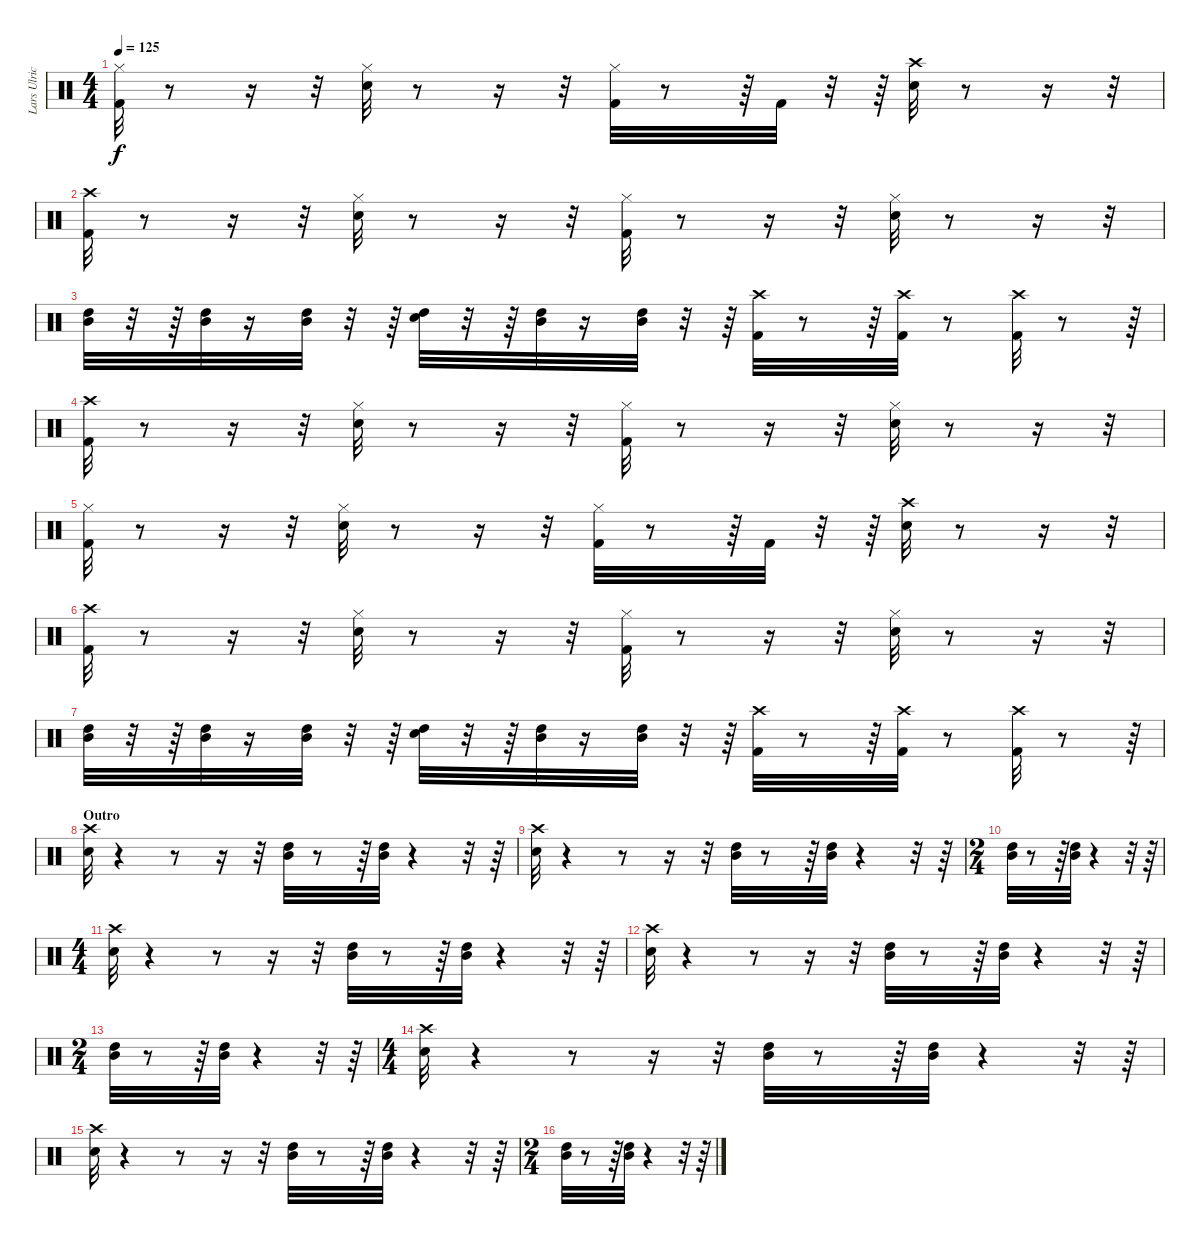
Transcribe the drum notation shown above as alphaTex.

\track ("Lars Ulrich (Drums)" "Lars Ulric") {instrument percussion}
\staff {score}
\articulation defaults
\ts (4 4)
\tempo 125
\clef neutral
\ks c
("Hi-Hat (closed)" "Kick (hit) 2").32{dy f} r.8 r.16 r.32 ("Snare (hit) 2" "Hi-Hat (closed)").32 r.8 r.16 r.32 ("Kick (hit) 2" "Hi-Hat (closed)").32 r.8 r.64 "Kick (hit) 2".32 r.32 r.64 ("Snare (hit) 2" "Crash high (hit)").32 r.8 r.16 r.32 |
("Crash high (hit)" "Kick (hit) 2").32 r.8 r.16 r.32 ("Snare (hit) 2" "Hi-Hat (closed)").32 r.8 r.16 r.32 ("Hi-Hat (closed)" "Kick (hit) 2").32 r.8 r.16 r.32 ("Snare (hit) 2" "Hi-Hat (closed)").32 r.8 r.16 r.32 |
("High Tom (hit)" "Mid Tom (hit)").32 r.32 r.64 ("High Tom (hit)" "Mid Tom (hit)").32 r.16 ("High Tom (hit)" "Mid Tom (hit)").32 r.32 r.64 ("Snare (hit) 2" "High Tom (hit)").32 r.32 r.64 ("High Tom (hit)" "Mid Tom (hit)").32 r.16 ("High Tom (hit)" "Mid Tom (hit)").32 r.32 r.64 ("Kick (hit) 2" "Crash high (hit)").32 r.8 r.64 ("Kick (hit) 2" "Crash high (hit)").32 r.8 ("Kick (hit) 2" "Crash high (hit)").32 r.8 r.64 |
("Kick (hit) 2" "Crash high (hit)").32 r.8 r.16 r.32 ("Snare (hit) 2" "Hi-Hat (closed)").32 r.8 r.16 r.32 ("Kick (hit) 2" "Hi-Hat (closed)").32 r.8 r.16 r.32 ("Snare (hit) 2" "Hi-Hat (closed)").32 r.8 r.16 r.32 |
("Kick (hit) 2" "Hi-Hat (closed)").32 r.8 r.16 r.32 ("Snare (hit) 2" "Hi-Hat (closed)").32 r.8 r.16 r.32 ("Kick (hit) 2" "Hi-Hat (closed)").32 r.8 r.64 "Kick (hit) 2".32 r.32 r.64 ("Snare (hit) 2" "Crash high (hit)").32 r.8 r.16 r.32 |
("Crash high (hit)" "Kick (hit) 2").32 r.8 r.16 r.32 ("Snare (hit) 2" "Hi-Hat (closed)").32 r.8 r.16 r.32 ("Hi-Hat (closed)" "Kick (hit) 2").32 r.8 r.16 r.32 ("Snare (hit) 2" "Hi-Hat (closed)").32 r.8 r.16 r.32 |
("High Tom (hit)" "Mid Tom (hit)").32 r.32 r.64 ("High Tom (hit)" "Mid Tom (hit)").32 r.16 ("High Tom (hit)" "Mid Tom (hit)").32 r.32 r.64 ("Snare (hit) 2" "High Tom (hit)").32 r.32 r.64 ("High Tom (hit)" "Mid Tom (hit)").32 r.16 ("High Tom (hit)" "Mid Tom (hit)").32 r.32 r.64 ("Kick (hit) 2" "Crash high (hit)").32 r.8 r.64 ("Kick (hit) 2" "Crash high (hit)").32 r.8 ("Kick (hit) 2" "Crash high (hit)").32 r.8 r.64 |
\section ("" "Outro")
("Snare (hit) 2" "Crash high (hit)").32 r.4 r.8 r.16 r.32 ("Mid Tom (hit)" "High Tom (hit)").32 r.8 r.64 ("Mid Tom (hit)" "High Tom (hit)").32 r.4 r.32 r.64 |
("Snare (hit) 2" "Crash high (hit)").32 r.4 r.8 r.16 r.32 ("Mid Tom (hit)" "High Tom (hit)").32 r.8 r.64 ("Mid Tom (hit)" "High Tom (hit)").32 r.4 r.32 r.64 |
\ts (2 4)
("Mid Tom (hit)" "High Tom (hit)").32 r.8 r.64 ("Mid Tom (hit)" "High Tom (hit)").32 r.4 r.32 r.64 |
\ts (4 4)
("Snare (hit) 2" "Crash high (hit)").32 r.4 r.8 r.16 r.32 ("Mid Tom (hit)" "High Tom (hit)").32 r.8 r.64 ("Mid Tom (hit)" "High Tom (hit)").32 r.4 r.32 r.64 |
("Snare (hit) 2" "Crash high (hit)").32 r.4 r.8 r.16 r.32 ("Mid Tom (hit)" "High Tom (hit)").32 r.8 r.64 ("Mid Tom (hit)" "High Tom (hit)").32 r.4 r.32 r.64 |
\ts (2 4)
("Mid Tom (hit)" "High Tom (hit)").32 r.8 r.64 ("Mid Tom (hit)" "High Tom (hit)").32 r.4 r.32 r.64 |
\ts (4 4)
("Snare (hit) 2" "Crash high (hit)").32 r.4 r.8 r.16 r.32 ("Mid Tom (hit)" "High Tom (hit)").32 r.8 r.64 ("Mid Tom (hit)" "High Tom (hit)").32 r.4 r.32 r.64 |
("Snare (hit) 2" "Crash high (hit)").32 r.4 r.8 r.16 r.32 ("Mid Tom (hit)" "High Tom (hit)").32 r.8 r.64 ("Mid Tom (hit)" "High Tom (hit)").32 r.4 r.32 r.64 |
\ts (2 4)
("Mid Tom (hit)" "High Tom (hit)").32 r.8 r.64 ("Mid Tom (hit)" "High Tom (hit)").32 r.4 r.32 r.64
